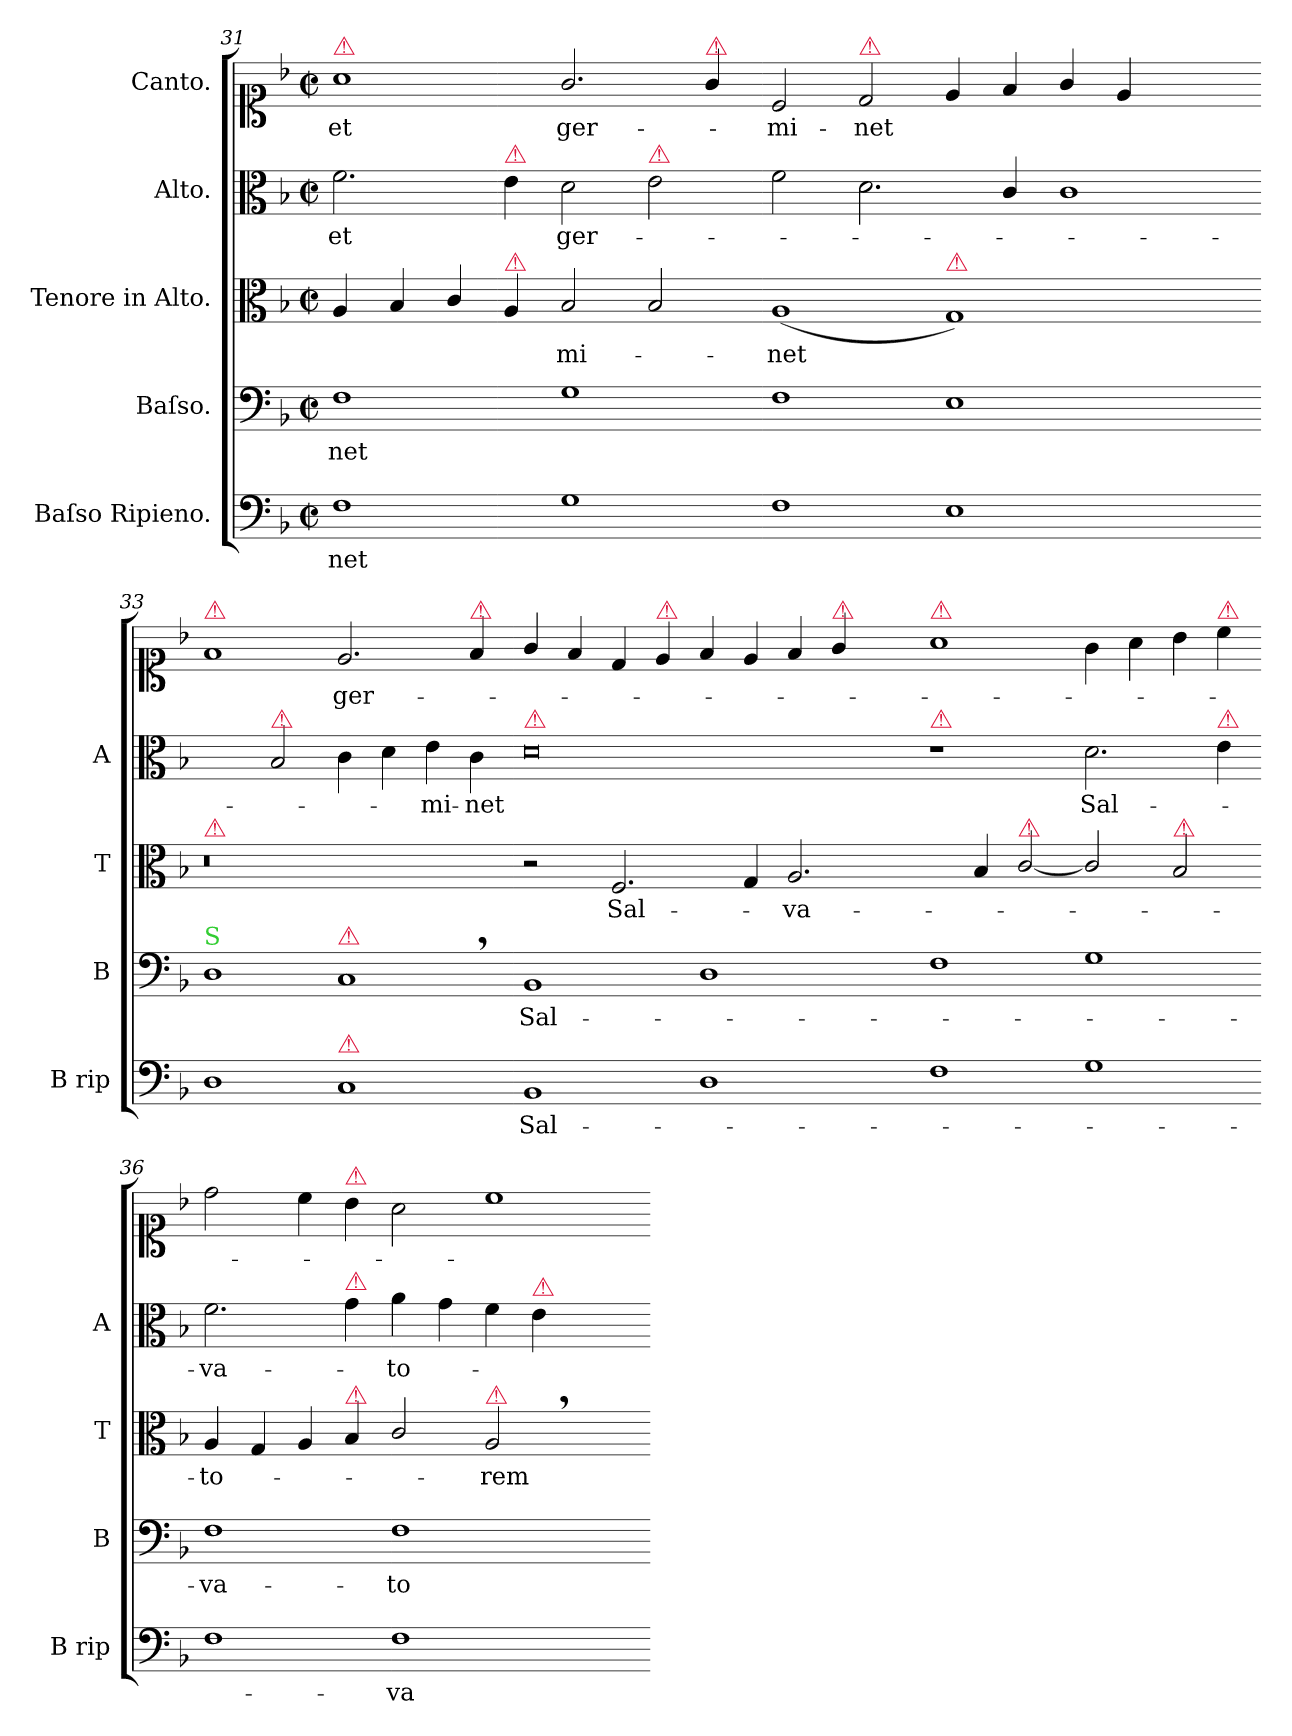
**kern	**text	**kern	**text	**kern	**text	**kern	**text	**kern	**text
*part5	*part5	*part4	*part4	*part3	*part3	*part2	*part2	*part1	*part1
*staff5	*staff5	*staff4	*staff4	*staff3	*staff3	*staff2	*staff2	*staff1	*staff1
*I"Baſso Ripieno.	*	*I"Baſso.	*	*I"Tenore in Alto.	*	*I"Alto.	*	*I"Canto.	*
*I'B rip	*	*I'B	*	*I'T	*	*I'A	*	*	*
*clefF4	*	*clefF4	*	*clefC3	*	*clefC3	*	*clefC1	*
*k[b-]	*	*k[b-]	*	*k[b-]	*	*k[b-]	*	*k[b-]	*
*M1/2	*	*M1/2	*	*M1/2	*	*M1/2	*	*M1/2	*
*met(c|)	*	*met(c|)	*	*met(c|)	*	*met(c|)	*	*met(c|)	*
=31	=31	=31	=31	=31	=31	=31	=31	=31	=31
!	!	!	!	!	!	!	!	!LO:TX:a:color=crimson:t=⚠	!
1F	-net	1F	-net	4A/	.	2.f\	et	1a	et
.	.	.	.	4B-/	.	.	.	.	.
.	.	.	.	4c/	.	.	.	.	.
!	!	!	!	!	!	!LO:TX:a:color=crimson:t=⚠	!	!	!
!	!	!	!	!LO:TX:a:color=crimson:t=⚠	!	!	!	!	!
.	.	.	.	4A/	.	4e\	.	.	.
1G	.	1G	.	2B-/	-mi-	2d\	ger-	2.g/	ger-
!	!	!	!	!	!	!LO:TX:a:color=crimson:t=⚠	!	!	!
.	.	.	.	2B-/	.	2e\	.	.	.
!	!	!	!	!	!	!	!	!LO:TX:a:color=crimson:t=⚠	!
.	.	.	.	.	.	.	.	4g/	.
=32-	=32-	=32-	=32-	=32-	=32-	=32-	=32-	=32-	=32-
1F	.	1F	.	(>1A	-net	2f\	.	2c/	-mi-
!	!	!	!	!	!	!	!	!LO:TX:a:color=crimson:t=⚠	!
.	.	.	.	.	.	2.d\	.	2d/	-net
!	!	!	!	!LO:TX:a:color=crimson:t=⚠	!	!	!	!	!
1E	.	1E	.	1G)	.	.	.	4e/	.
.	.	.	.	.	.	4c/	.	4f/	.
.	.	.	.	.	.	1c\	.	4g/	.
.	.	.	.	.	.	.	.	4e/	.
2ryy	.	2ryy	.	2ryy	.	.	.	2ryy	.
=33-	=33-	=33-	=33-	=33-	=33-	=33-	=33-	=33-	=33-
!	!	!	!	!	!	!	!	!LO:TX:a:color=crimson:t=⚠	!
!	!	!	!	!LO:TX:a:color=crimson:t=⚠	!	!	!	!	!
!	!	!LO:TX:a:color=limegreen:t=S	!	!	!	!	!	!	!
1D	.	1D	.	0r	.	2ryy	.	1f	.
!	!	!	!	!	!	!LO:TX:a:color=crimson:t=⚠	!	!	!
.	.	.	.	.	.	2B-/	.	.	.
!	!	!LO:TX:a:color=crimson:t=⚠	!	!	!	!	!	!	!
!LO:TX:a:color=crimson:t=⚠	!	!	!	!	!	!	!	!	!
1C	.	1C,	.	.	.	4c\	.	2.e/	ger-
.	.	.	.	.	.	4d\	.	.	.
.	.	.	.	.	.	4e\	-mi-	.	.
!	!	!	!	!	!	!	!	!LO:TX:a:color=crimson:t=⚠	!
.	.	.	.	.	.	4c\	-net	4f/	.
=34-	=34-	=34-	=34-	=34-	=34-	=34-	=34-	=34-	=34-
!	!	!	!	!	!	!LO:TX:a:color=crimson:t=⚠	!	!	!
1BB-	Sal-	1BB-	Sal-	2r	.	0d	.	4g/	.
.	.	.	.	.	.	.	.	4f/	.
.	.	.	.	2.F/	Sal-	.	.	4d/	.
!	!	!	!	!	!	!	!	!LO:TX:a:color=crimson:t=⚠	!
.	.	.	.	.	.	.	.	4e/	.
1D	.	1D	.	.	.	.	.	4f/	.
.	.	.	.	4G/	.	.	.	4e/	.
.	.	.	.	2.A/	-va-	.	.	4f/	.
!	!	!	!	!	!	!	!	!LO:TX:a:color=crimson:t=⚠	!
.	.	.	.	.	.	.	.	4g/	.
4ryy	.	4ryy	.	.	.	4ryy	.	4ryy	.
=35-	=35-	=35-	=35-	=35-	=35-	=35-	=35-	=35-	=35-
!	!	!	!	!	!	!	!	!LO:TX:a:color=crimson:t=⚠	!
!	!	!	!	!	!	!LO:TX:a:color=crimson:t=⚠	!	!	!
1F	.	1F	.	4ryy	.	1r	.	1a	.
.	.	.	.	4B-/	.	.	.	.	.
!	!	!	!	!LO:TX:a:color=crimson:t=⚠	!	!	!	!	!
.	.	.	.	[2c/	.	.	.	.	.
1G	.	1G	.	2c/]	.	2.d\	Sal-	4g\	.
.	.	.	.	.	.	.	.	4a\	.
!	!	!	!	!LO:TX:a:color=crimson:t=⚠	!	!	!	!	!
.	.	.	.	2B-/	.	.	.	4b-\	.
!	!	!	!	!	!	!	!	!LO:TX:a:color=crimson:t=⚠	!
!	!	!	!	!	!	!LO:TX:a:color=crimson:t=⚠	!	!	!
.	.	.	.	.	.	4e\	.	4cc\	.
=36-	=36-	=36-	=36-	=36-	=36-	=36-	=36-	=36-	=36-
1F	.	1F	-va-	4A/	-to-	2.f\	-va-	2dd\	.
.	.	.	.	4G/	.	.	.	.	.
.	.	.	.	4A/	.	.	.	4cc\	.
!	!	!	!	!	!	!	!	!LO:TX:a:color=crimson:t=⚠	!
!	!	!	!	!	!	!LO:TX:a:color=crimson:t=⚠	!	!	!
!	!	!	!	!LO:TX:a:color=crimson:t=⚠	!	!	!	!	!
.	.	.	.	4B-/	.	4g\	.	4b-\	.
1F	-va-	1F	-to-	2c/	.	4a\	-to-	2a\	.
.	.	.	.	.	.	4g\	.	.	.
!	!	!	!	!LO:TX:a:color=crimson:t=⚠	!	!	!	!	!
.	.	.	.	2A,/	-rem	4f\	.	1cc\	.
!	!	!	!	!	!	!LO:TX:a:color=crimson:t=⚠	!	!	!
.	.	.	.	.	.	4e\	.	.	.
2ryy	.	2ryy	.	2ryy	.	2ryy	.	.	.
=-	=-	=-	=-	=-	=-	=-	=-	=-	=-
*-	*-	*-	*-	*-	*-	*-	*-	*-	*-
